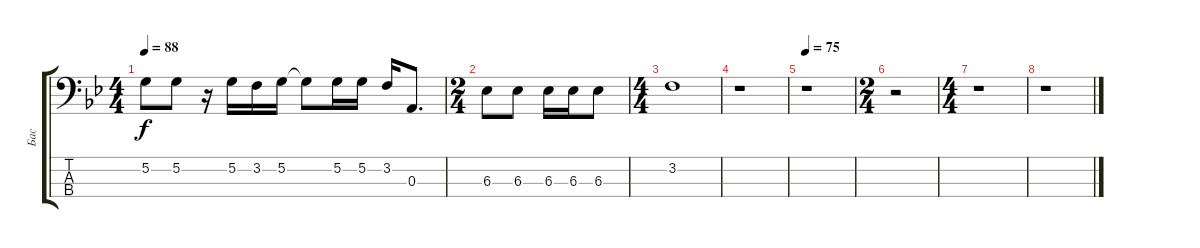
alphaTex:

\track ("Бас" "Бас") {instrument electricbasspick}
\staff {score tabs}
\tuning (G2 D2 A1 E1) {hide}
\ts (4 4)
\tempo 88
\clef f4
\ks bb
5.2.8{dy f} 5.2.8 r.16 5.2.16 3.2.16 5.2.16 5.2{t}.8 5.2.16 5.2.16 3.2.16 0.3.8{d} |
\ts (2 4)
6.3.8 6.3.8 6.3.16 6.3.16 6.3.8 |
\ts (4 4)
3.2.1 |
r.1 |
\tempo 75
r.1 |
\ts (2 4)
r.2 |
\ts (4 4)
r.1 |
r.1
